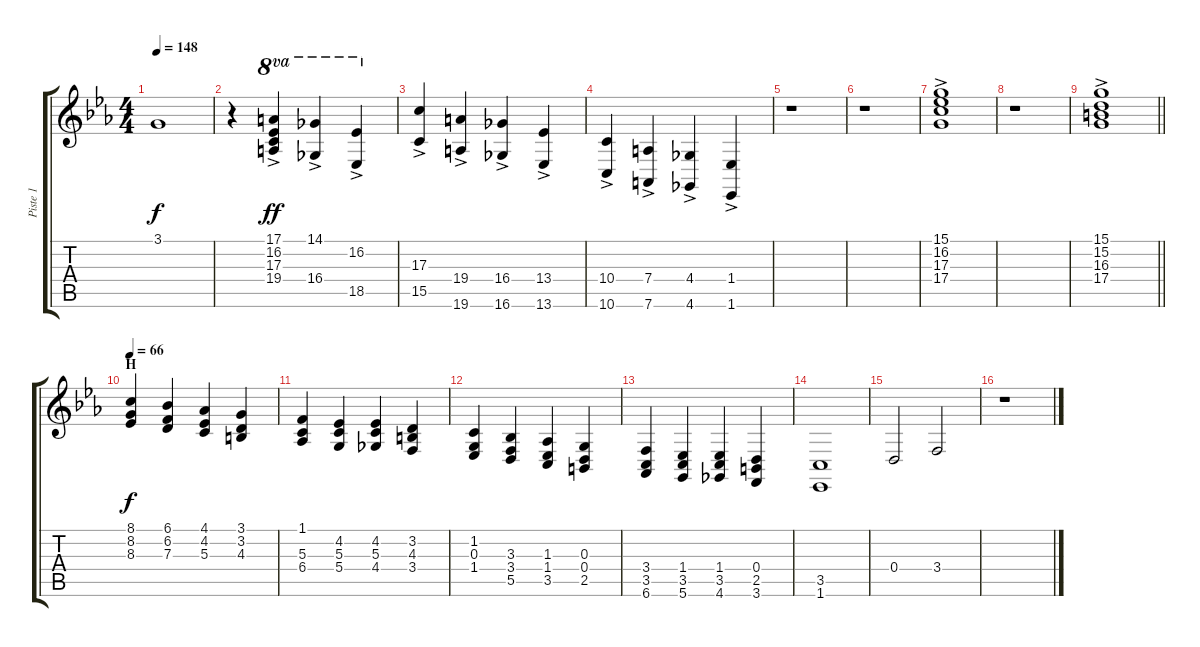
\track ("Piste 1" "Piste 1") {instrument stringensemble1}
\staff {score tabs}
\tuning (E4 B3 G3 D3 A2 D2) {hide}
\ts (4 4)
\tempo 148
\clef g2
\ks eb
3.1{t}.1{dy f} |
r.4 (17.1{ac} 16.2{ac} 17.3{ac} 19.4{ac}).4{ot 8va dy ff} (14.1{ac} 16.4{ac}).4{ot 8va} (16.2{ac} 18.5{ac}).4{ot 8va} |
(17.3{ac} 15.5{ac}).4 (19.4{ac} 19.6{ac}).4 (16.4{ac} 16.6{ac}).4 (13.4{ac} 13.6{ac}).4 |
(10.4{ac} 10.6{ac}).4 (7.4{ac} 7.6{ac}).4 (4.4{ac} 4.6{ac}).4 (1.4{ac} 1.6{ac}).4 |
r.1 |
r.1 |
(15.1{ac} 16.2{ac} 17.3{ac} 17.4{ac}).1 |
r.1 |
\barLineRight lightlight
(15.1{ac} 15.2{ac} 16.3{ac} 17.4{ac}).1 |
\section ("" "H")
\tempo 66
(8.1 8.2 8.3).4{dy f} (6.1 6.2 7.3).4 (4.1 4.2 5.3).4 (3.1 3.2 4.3).4 |
(1.1 5.3 6.4).4 (4.2 5.3 5.4).4 (4.2 5.3 4.4).4 (3.2 4.3 3.4).4 |
(1.2 0.3 1.4).4 (3.3 3.4 5.5).4 (1.3 1.4 3.5).4 (0.3 0.4 2.5).4 |
(3.4 3.5 6.6).4 (1.4 3.5 5.6).4 (1.4 3.5 4.6).4 (0.4 2.5 3.6).4 |
(3.5 1.6).1 |
0.4.2 3.4.2 |
r.1
